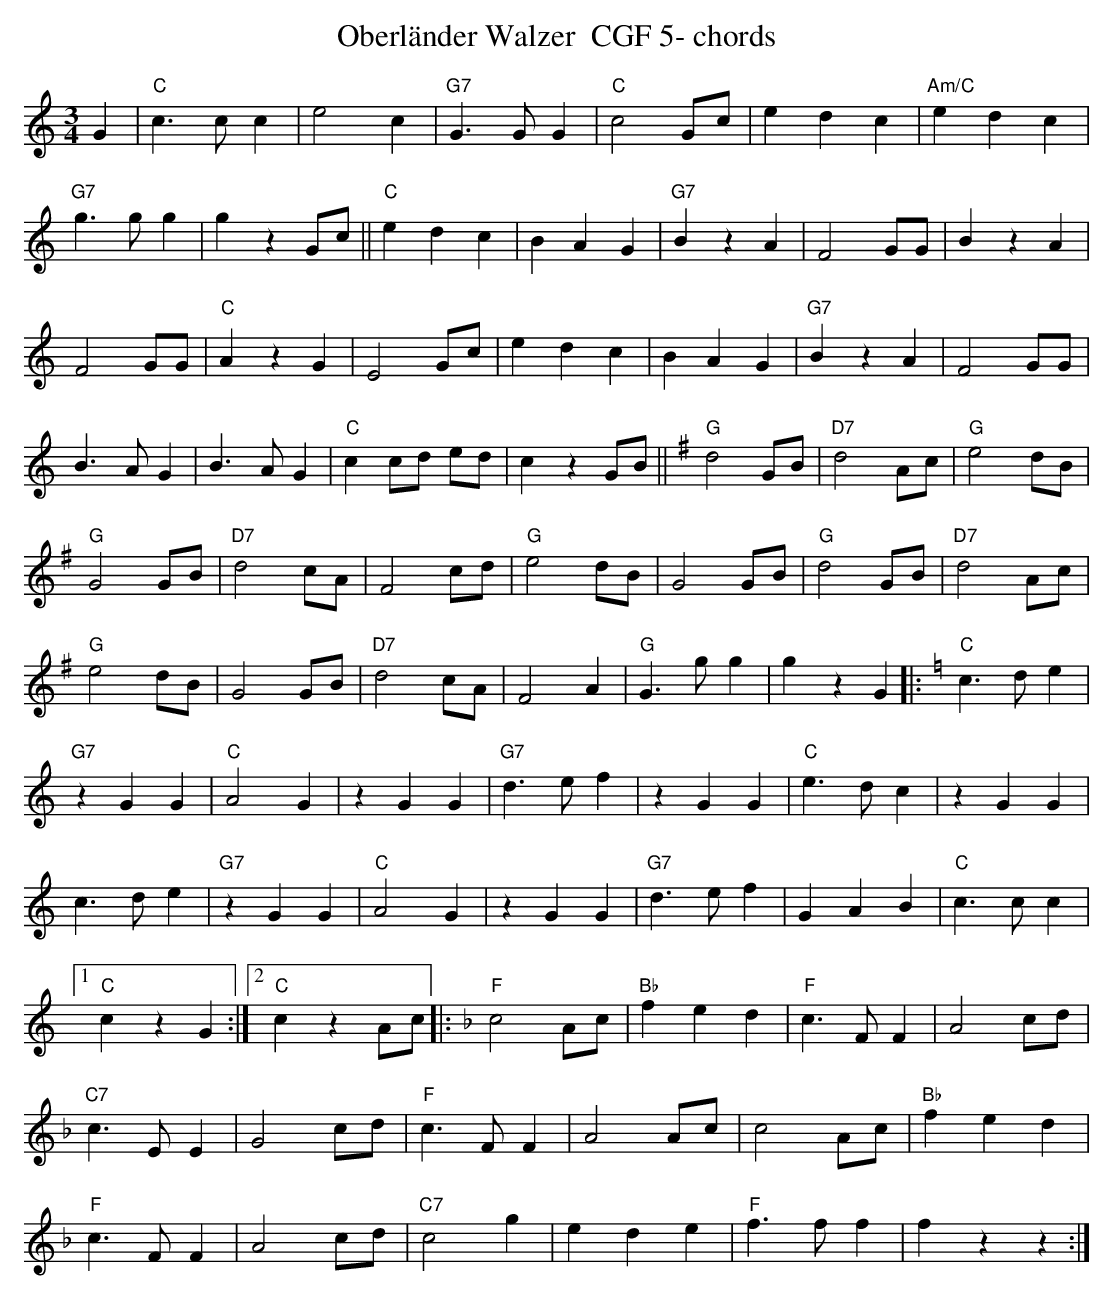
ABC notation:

X:1
T:Oberl\"ander Walzer  CGF 5- chords
M:3/4
L:1/4
K:Cmaj%%MIDI gchordon
G | "C"c>cc | e2c | "G7"G>GG | "C"c2G/2c/2 | edc | "Am/C"edc |
"G7"g>gg | gzG/2c/2 || "C"edc | BAG | "G7"BzA | F2G/2G/2 | BzA |
F2G/2G/2 | "C"AzG | E2G/2c/2 | edc | BAG | "G7"BzA | F2G/2G/2 |
B>AG | B>AG | "C"c c/2d/2 e/2d/2 | czG/2B/2 || [K:Gmaj] "G"d2 G/2B/2 | "D7"d2 A/2c/2 | "G"e2 d/2B/2 |
"G"G2G/2B/2 | "D7"d2c/2A/2 | F2c/2d/2 | "G"e2 d/2B/2 | G2G/2B/2 | "G"d2G/2B/2 | "D7"d2 A/2c/2 |
"G"e2d/2B/2 | G2G/2B/2 | "D7"d2c/2A/2 | F2A | "G"G>gg | gzG |: [K:Cmaj] "C"c>de |
"G7"zGG | "C"A2G | zGG | "G7"d>ef | zGG | "C"e>dc | zGG |
c>de | "G7"zGG | "C"A2G | zGG | "G7"d>ef | GAB | "C"c>cc |1
"C"czG :|2 "C"czA/2c/2 |: [K:Fmaj] "F"c2A/2c/2 | "Bb"fed | "F"c>FF | A2c/2d/2 |
"C7"c>EE | G2c/2d/2 | "F"c>FF | A2A/2c/2 | c2 A/2c/2 | "Bb"fed |
"F"c>FF | A2c/2d/2 | "C7"c2g | ede | "F"f>ff | fzz :|
